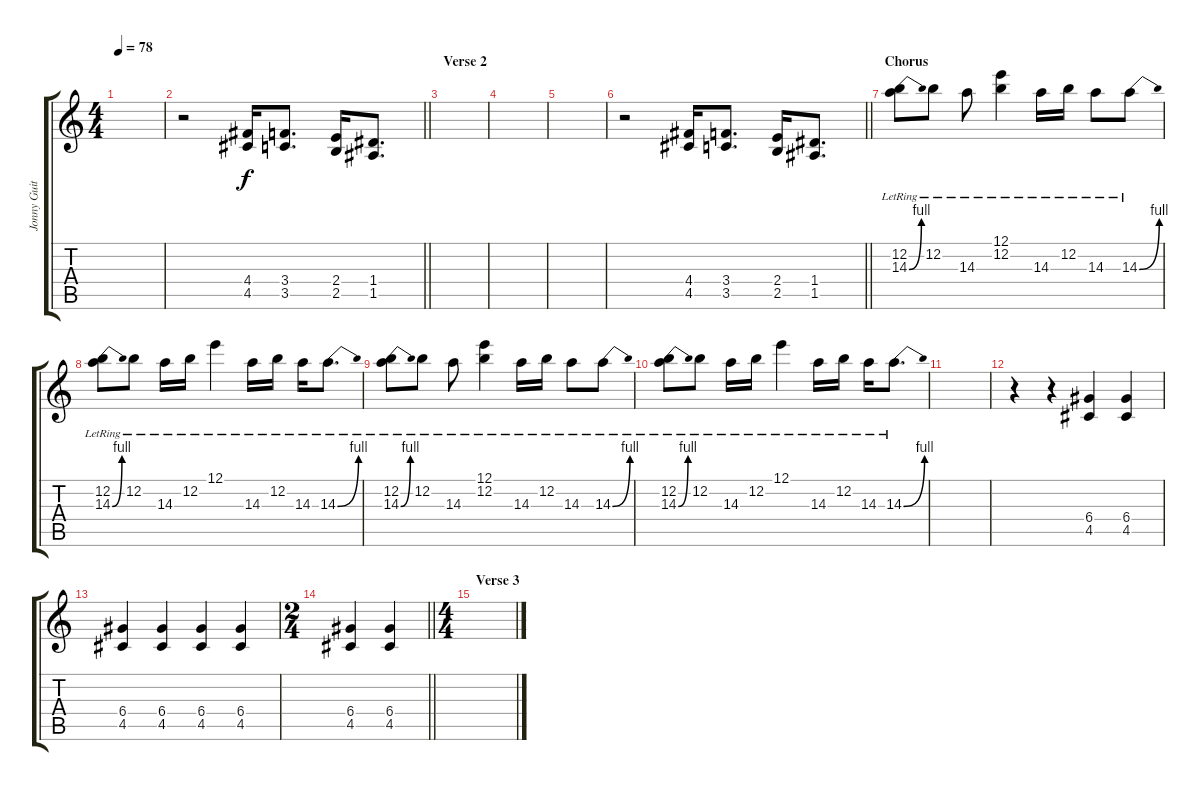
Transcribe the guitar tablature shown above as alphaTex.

\track ("Jonny Guitar" "Jonny Guit") {instrument electricguitarjazz}
\staff {score tabs}
\tuning (E4 B3 G3 D3 A2 E2) {hide}
\ts (4 4)
\tempo 78
\clef g2
\ks c
|
\barLineRight lightlight
r.2 (4.4 4.5).16 (3.4 3.5).8{d} (2.4 2.5).16 (1.4 1.5).8{d} |
\section ("" "Verse 2")
|
|
|
\barLineRight lightlight
r.2 (4.4 4.5).16 (3.4 3.5).8{d} (2.4 2.5).16 (1.4 1.5).8{d} |
\section ("" "Chorus")
(12.2{lr} 14.3{be (bend 0 0 60 4) lr}).8{volume 5} 12.2{lr}.8 14.3{lr}.8 (12.1{lr} 12.2{lr}).4 14.3{lr}.16 12.2{lr}.16 14.3{lr}.8 14.3{be (bend 0 0 60 4) lr}.8 |
(12.2{lr} 14.3{be (bend 0 0 60 4) lr}).8 12.2{lr}.8 14.3{lr}.16 12.2{lr}.16 12.1{lr}.4 14.3{lr}.16 12.2{lr}.16 14.3{lr}.16 14.3{be (bend 0 0 60 4) lr}.8{d} |
(12.2{lr} 14.3{be (bend 0 0 60 4) lr}).8 12.2{lr}.8 14.3{lr}.8 (12.1{lr} 12.2{lr}).4 14.3{lr}.16 12.2{lr}.16 14.3{lr}.8 14.3{be (bend 0 0 60 4) lr}.8 |
(12.2{lr} 14.3{be (bend 0 0 60 4) lr}).8 12.2{lr}.8 14.3{lr}.16 12.2{lr}.16 12.1{lr}.4 14.3{lr}.16 12.2{lr}.16 14.3{lr}.16 14.3{be (bend 0 0 60 4) lr}.8{d} |
|
r.4 r.4 (6.4 4.5).4 (6.4 4.5).4 |
(6.4 4.5).4 (6.4 4.5).4 (6.4 4.5).4 (6.4 4.5).4 |
\ts (2 4)
\barLineRight lightlight
(6.4 4.5).4 (6.4 4.5).4 |
\ts (4 4)
\section ("" "Verse 3")
